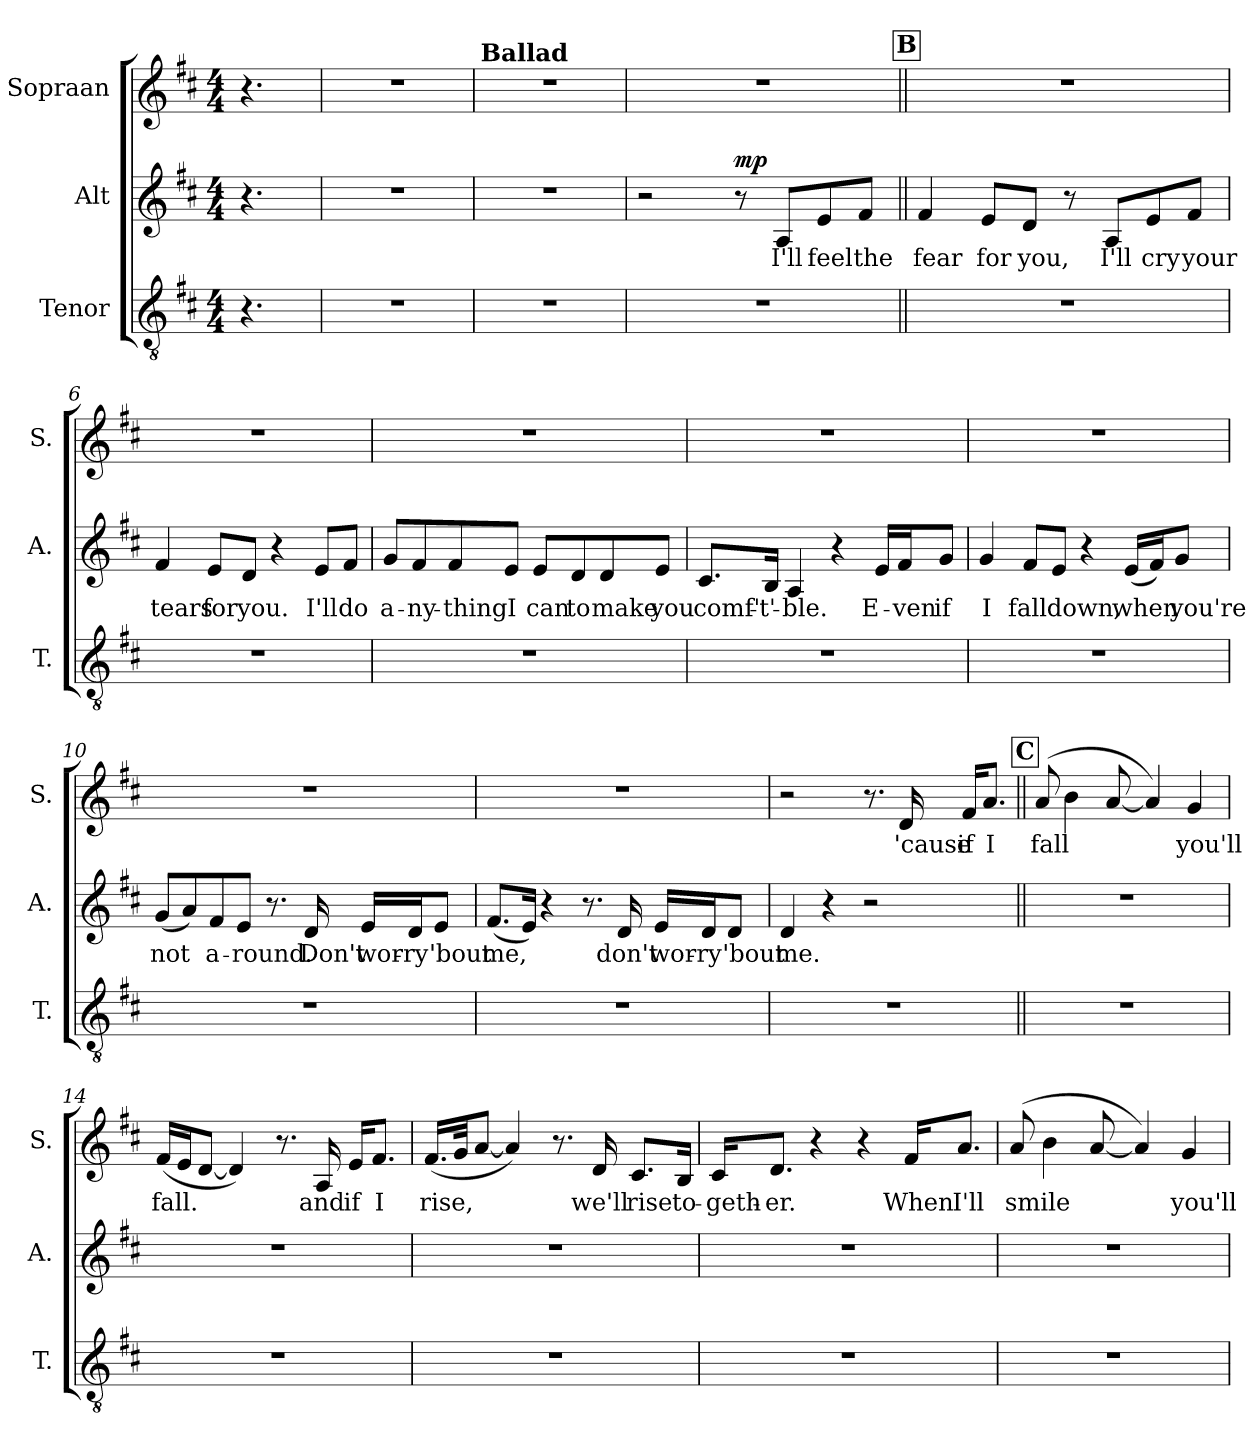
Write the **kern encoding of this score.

**kern	**kern	**text	**dynam	**kern	**text
*part3	*part2	*part2	*part2	*part1	*part1
*staff3	*staff2	*staff2	*staff2	*staff1	*staff1
*I"Tenor	*I"Alt	*	*	*I"Sopraan	*
*I'T.	*I'A.	*	*	*I'S.	*
*clefGv2	*clefG2	*	*	*clefG2	*
*k[f#c#]	*k[f#c#]	*	*	*k[f#c#]	*
*M4/4	*M4/4	*	*	*M4/4	*
=1	=1	=1	=1	=1	=1
4.r	4.r	.	.	4.r	.
=2	=2	=2	=2	=2	=2
1r	1r	.	.	1r	.
=3	=3	=3	=3	=3	=3
!!LO:REH:place=s1:a:B:fs=14:t=A
*	*	*	*	*MM78	*
!	!	!	!	!LO:TX:a:B:t=Ballad	!
1r	1r	.	.	1r	.
=4	=4	=4	=4	=4	=4
1r	2r	.	.	1r	.
!	!	!	!LO:DY:a	!	!
.	8r	.	mp	.	.
!	!	!LO:LY:b	!	!	!
.	8A/L	I'll	.	.	.
!	!	!LO:LY:b	!	!	!
.	8e/	feel	.	.	.
!	!	!LO:LY:b	!	!	!
.	8f#/J	the	.	.	.
!!LO:REH:place=s1:a:B:fs=14:t=B
=5||	=5||	=5||	=5||	=5||	=5||
!	!	!LO:LY:b	!	!	!
1r	4f#/	fear	.	1r	.
!	!	!LO:LY:b	!	!	!
.	8e/L	for	.	.	.
!	!	!LO:LY:b	!	!	!
.	8d/J	you,	.	.	.
.	8r	.	.	.	.
!	!	!LO:LY:b	!	!	!
.	8A/L	I'll	.	.	.
!	!	!LO:LY:b	!	!	!
.	8e/	cry	.	.	.
!	!	!LO:LY:b	!	!	!
.	8f#/J	your	.	.	.
!!LO:LB:g=z
=6	=6	=6	=6	=6	=6
!	!	!LO:LY:b	!	!	!
1r	4f#/	tears	.	1r	.
!	!	!LO:LY:b	!	!	!
.	8e/L	for	.	.	.
!	!	!LO:LY:b	!	!	!
.	8d/J	you.	.	.	.
.	4r	.	.	.	.
!	!	!LO:LY:b	!	!	!
.	8e/L	I'll	.	.	.
!	!	!LO:LY:b	!	!	!
.	8f#/J	do	.	.	.
=7	=7	=7	=7	=7	=7
!	!	!LO:LY:b	!	!	!
1r	8g/L	a-	.	1r	.
!	!	!LO:LY:b	!	!	!
.	8f#/	-ny-	.	.	.
!	!	!LO:LY:b	!	!	!
.	8f#/	-thing	.	.	.
!	!	!LO:LY:b	!	!	!
.	8e/J	I	.	.	.
!	!	!LO:LY:b	!	!	!
.	8e/L	can	.	.	.
!	!	!LO:LY:b	!	!	!
.	8d/	to	.	.	.
!	!	!LO:LY:b	!	!	!
.	8d/	make	.	.	.
!	!	!LO:LY:b	!	!	!
.	8e/J	you	.	.	.
=8	=8	=8	=8	=8	=8
!	!	!LO:LY:b	!	!	!
1r	8.c#/L	comf'-	.	1r	.
!	!	!LO:LY:b	!	!	!
.	16B/Jk	-t'-	.	.	.
!	!	!LO:LY:b	!	!	!
.	4A/	-ble.	.	.	.
.	4r	.	.	.	.
!	!	!LO:LY:b	!	!	!
.	16e/LL	E-	.	.	.
!	!	!LO:LY:b	!	!	!
.	16f#/J	-ven	.	.	.
!	!	!LO:LY:b	!	!	!
.	8g/J	if	.	.	.
!!LO:LB:g=z
=9	=9	=9	=9	=9	=9
!	!	!LO:LY:b	!	!	!
1r	4g/	I	.	1r	.
!	!	!LO:LY:b	!	!	!
.	8f#/L	fall	.	.	.
!	!	!LO:LY:b	!	!	!
.	8e/J	down,	.	.	.
.	4r	.	.	.	.
!	!	!LO:LY:b	!	!	!
.	(16e/LL	when	.	.	.
.	16f#/J)	.	.	.	.
!	!	!LO:LY:b	!	!	!
.	8g/J	you're	.	.	.
=10	=10	=10	=10	=10	=10
!	!	!LO:LY:b	!	!	!
1r	(8g/L	not	.	1r	.
.	8a/)	.	.	.	.
!	!	!LO:LY:b	!	!	!
.	8f#/	a-	.	.	.
!	!	!LO:LY:b	!	!	!
.	8e/J	-round.	.	.	.
.	8.r	.	.	.	.
!	!	!LO:LY:b	!	!	!
.	16d/	Don't	.	.	.
!	!	!LO:LY:b	!	!	!
.	16e/LL	wor-	.	.	.
!	!	!LO:LY:b	!	!	!
.	16d/J	-ry	.	.	.
!	!	!LO:LY:b	!	!	!
.	8e/J	'bout	.	.	.
!!LO:PB:g=z
=11	=11	=11	=11	=11	=11
!	!	!LO:LY:b	!	!	!
1r	(8.f#/L	me,	.	1r	.
.	16e/Jk)	.	.	.	.
.	4r	.	.	.	.
.	8.r	.	.	.	.
!	!	!LO:LY:b	!	!	!
.	16d/	don't	.	.	.
!	!	!LO:LY:b	!	!	!
.	16e/LL	wor-	.	.	.
!	!	!LO:LY:b	!	!	!
.	16d/J	-ry	.	.	.
!	!	!LO:LY:b	!	!	!
.	8d/J	'bout	.	.	.
=12	=12	=12	=12	=12	=12
!	!	!LO:LY:b	!	!	!
1r	4d/	me.	.	2r	.
.	4r	.	.	.	.
.	2r	.	.	8.r	.
!	!	!	!	!	!LO:LY:b
.	.	.	.	16d/	'cause
!	!	!	!	!	!LO:LY:b
.	.	.	.	16f#/KL	if
!	!	!	!	!	!LO:LY:b
.	.	.	.	8.a/J	I
!!LO:REH:place=s1:a:B:fs=14:t=C
=13||	=13||	=13||	=13||	=13||	=13||
!	!	!	!	!	!LO:LY:b
1r	1r	.	.	(8a/	fall
.	.	.	.	4b\	.
.	.	.	.	[8a/	.
.	.	.	.	4a/])	.
!	!	!	!	!	!LO:LY:b
.	.	.	.	4g/	you'll
!!LO:LB:g=z
=14	=14	=14	=14	=14	=14
!	!	!	!	!	!LO:LY:b
1r	1r	.	.	(16f#/LL	fall.
.	.	.	.	16e/J	.
.	.	.	.	[8d/J	.
.	.	.	.	4d/])	.
.	.	.	.	8.r	.
!	!	!	!	!	!LO:LY:b
.	.	.	.	16A/	and
!	!	!	!	!	!LO:LY:b
.	.	.	.	16e/KL	if
!	!	!	!	!	!LO:LY:b
.	.	.	.	8.f#/J	I
=15	=15	=15	=15	=15	=15
!	!	!	!	!	!LO:LY:b
1r	1r	.	.	(16.f#/LL	rise,
.	.	.	.	32g/JK	.
.	.	.	.	[8a/J	.
.	.	.	.	4a/])	.
.	.	.	.	8.r	.
!	!	!	!	!	!LO:LY:b
.	.	.	.	16d/	we'll
!	!	!	!	!	!LO:LY:b
.	.	.	.	8.c#/L	rise
!	!	!	!	!	!LO:LY:b
.	.	.	.	16B/Jk	to-
=16	=16	=16	=16	=16	=16
!	!	!	!	!	!LO:LY:b
1r	1r	.	.	16c#/KL	-geth-
!	!	!	!	!	!LO:LY:b
.	.	.	.	8.d/J	-er.
.	.	.	.	4r	.
.	.	.	.	4r	.
!	!	!	!	!	!LO:LY:b
.	.	.	.	16f#/KL	When
!	!	!	!	!	!LO:LY:b
.	.	.	.	8.a/J	I'll
!!LO:LB:g=z
=17	=17	=17	=17	=17	=17
!	!	!	!	!	!LO:LY:b
1r	1r	.	.	(8a/	smile
.	.	.	.	4b\	.
.	.	.	.	[8a/	.
.	.	.	.	4a/])	.
!	!	!	!	!	!LO:LY:b
.	.	.	.	4g/	you'll
=	=	=	=	=	=
*-	*-	*-	*-	*-	*-
